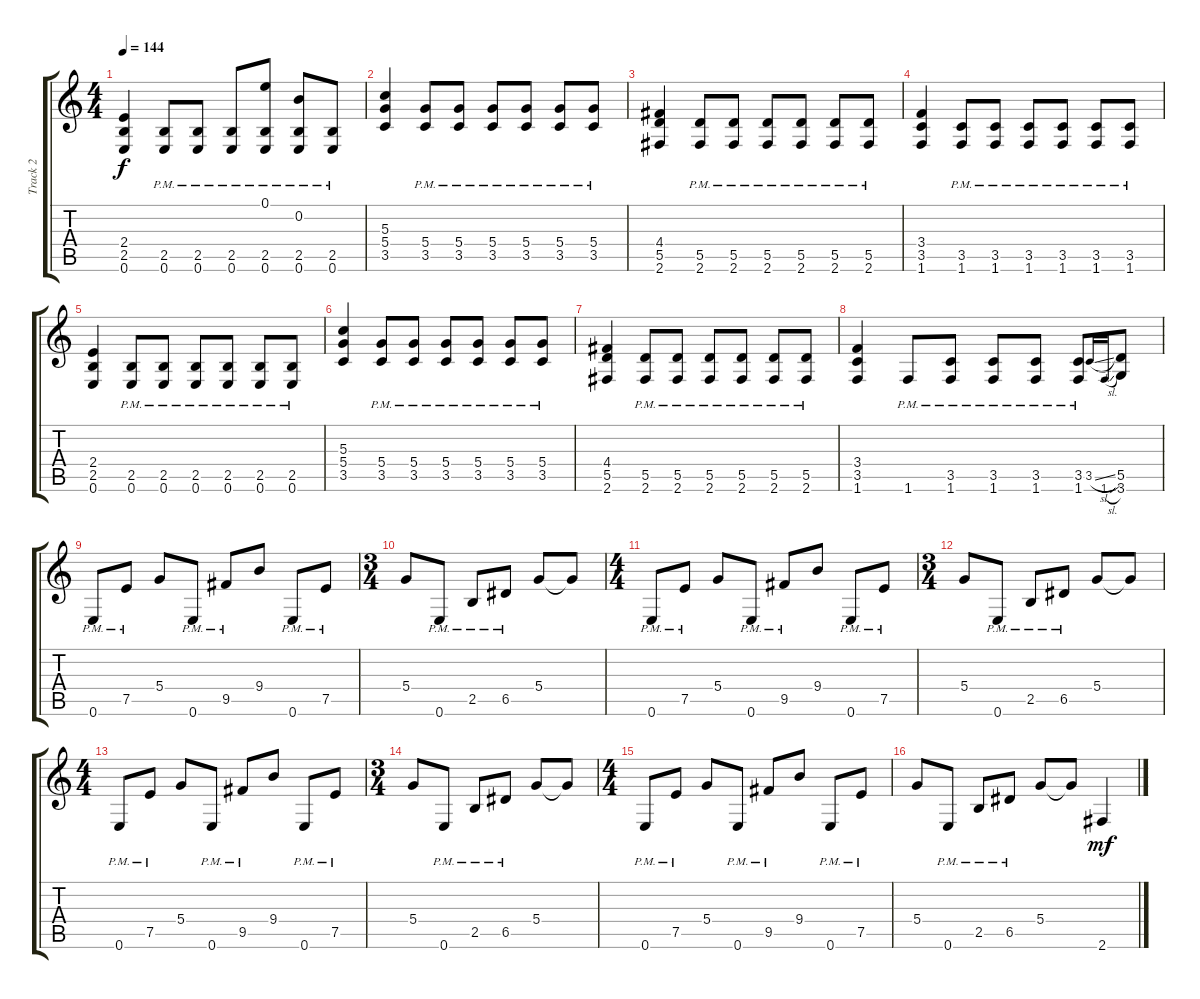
\track ("Track 2" "Track 2") {instrument distortionguitar}
\staff {score tabs}
\tuning (E4 B3 G3 D3 A2 E2) {hide}
\ts (4 4)
\tempo 144
\clef g2
\ks c
(2.4 2.5 0.6).4{dy f} (2.5{pm} 0.6{pm}).8 (2.5{pm} 0.6).8 (2.5{pm} 0.6{pm}).8 (0.1 2.5{pm} 0.6{pm}).8 (0.2 2.5{pm} 0.6{pm}).8 (2.5{pm} 0.6{pm}).8 |
(5.3 5.4 3.5).4 (5.4{pm} 3.5{pm}).8 (5.4{pm} 3.5{pm}).8 (5.4{pm} 3.5{pm}).8 (5.4{pm} 3.5{pm}).8 (5.4{pm} 3.5{pm}).8 (5.4{pm} 3.5{pm}).8 |
(4.4 5.5 2.6).4 (5.5{pm} 2.6{pm}).8 (5.5{pm} 2.6{pm}).8 (5.5{pm} 2.6{pm}).8 (5.5{pm} 2.6{pm}).8 (5.5{pm} 2.6{pm}).8 (5.5{pm} 2.6{pm}).8 |
(3.4 3.5 1.6).4 (3.5{pm} 1.6{pm}).8 (3.5{pm} 1.6{pm}).8 (3.5{pm} 1.6{pm}).8 (3.5{pm} 1.6{pm}).8 (3.5{pm} 1.6{pm}).8 (3.5{pm} 1.6{pm}).8 |
(2.4 2.5 0.6).4 (2.5{pm} 0.6{pm}).8 (2.5{pm} 0.6).8 (2.5{pm} 0.6{pm}).8 (2.5{pm} 0.6{pm}).8 (2.5{pm} 0.6{pm}).8 (2.5{pm} 0.6{pm}).8 |
(5.3 5.4 3.5).4 (5.4{pm} 3.5{pm}).8 (5.4{pm} 3.5{pm}).8 (5.4{pm} 3.5{pm}).8 (5.4{pm} 3.5{pm}).8 (5.4{pm} 3.5{pm}).8 (5.4{pm} 3.5{pm}).8 |
(4.4 5.5 2.6).4 (5.5{pm} 2.6{pm}).8 (5.5{pm} 2.6{pm}).8 (5.5{pm} 2.6{pm}).8 (5.5{pm} 2.6{pm}).8 (5.5{pm} 2.6{pm}).8 (5.5{pm} 2.6{pm}).8 |
(3.4 3.5 1.6).4 1.6{pm}.8 (3.5{pm} 1.6{pm}).8 (3.5{pm} 1.6{pm}).8 (3.5{pm} 1.6{pm}).8 (3.5{pm} 1.6{pm}).8 3.5{sl}.16{gr onbeat} 1.6{sl}.16{gr onbeat} (5.5 3.6).8 |
0.6{pm}.8{volume 11} 7.5{pm}.8 5.4.8 0.6{pm}.8 9.5{pm}.8 9.4.8 0.6{pm}.8 7.5{pm}.8 |
\ts (3 4)
5.4.8 0.6{pm}.8 2.5{pm}.8 6.5{pm}.8 5.4.8 5.4{t}.8 |
\ts (4 4)
0.6{pm}.8{volume 11} 7.5{pm}.8 5.4.8 0.6{pm}.8 9.5{pm}.8 9.4.8 0.6{pm}.8 7.5{pm}.8 |
\ts (3 4)
5.4.8 0.6{pm}.8 2.5{pm}.8 6.5{pm}.8 5.4.8 5.4{t}.8 |
\ts (4 4)
0.6{pm}.8{volume 11} 7.5{pm}.8 5.4.8 0.6{pm}.8 9.5{pm}.8 9.4.8 0.6{pm}.8 7.5{pm}.8 |
\ts (3 4)
5.4.8 0.6{pm}.8 2.5{pm}.8 6.5{pm}.8 5.4.8 5.4{t}.8 |
\ts (4 4)
0.6{pm}.8{volume 11} 7.5{pm}.8 5.4.8 0.6{pm}.8 9.5{pm}.8 9.4.8 0.6{pm}.8 7.5{pm}.8 |
5.4.8 0.6{pm}.8 2.5{pm}.8 6.5{pm}.8 5.4.8 5.4{t}.8 2.6.4{dy mf}
